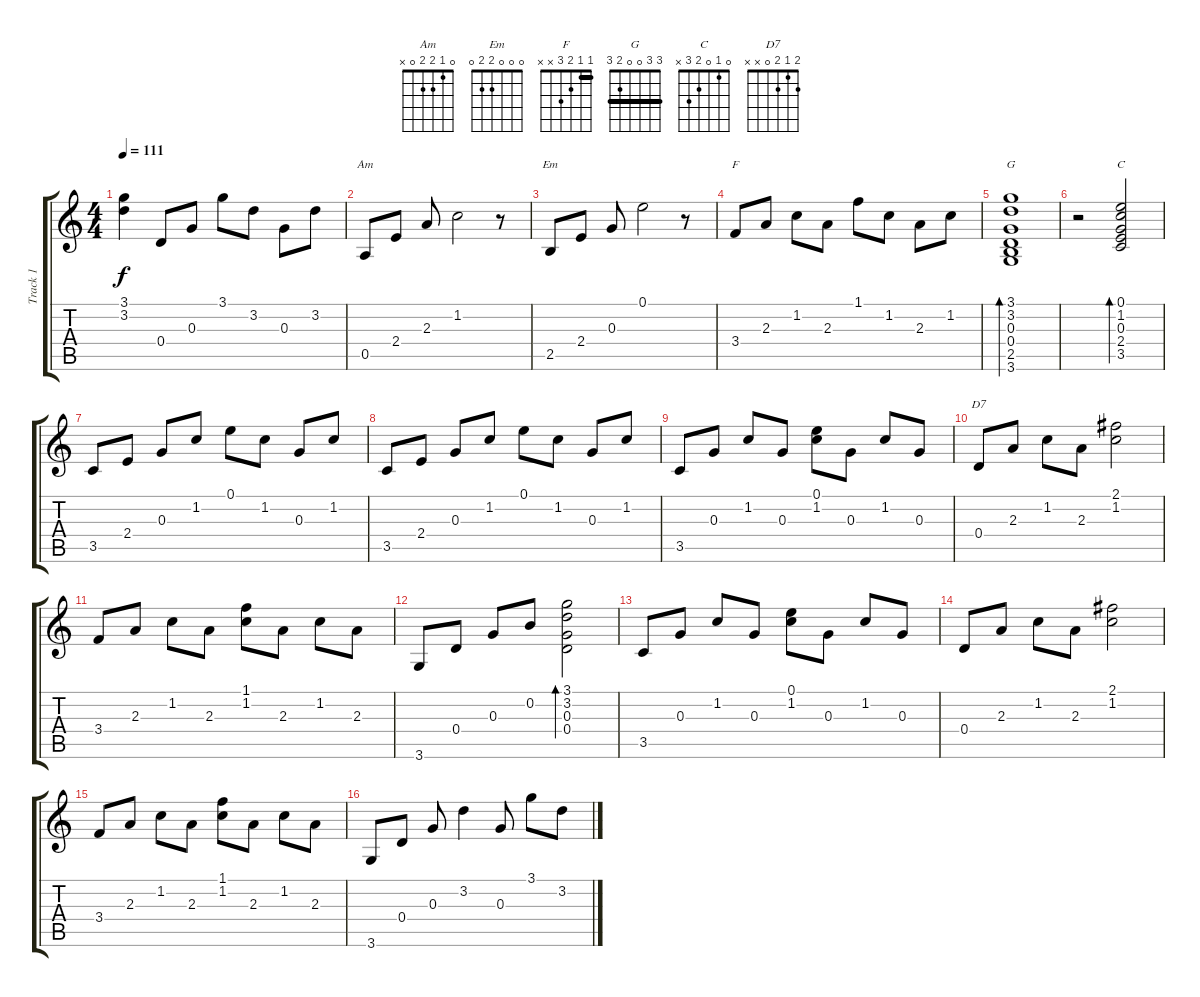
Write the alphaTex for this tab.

\track ("Track 1" "Track 1") {instrument acousticguitarsteel}
\staff {score tabs}
\tuning (E4 B3 G3 D3 A2 E2) {hide}
\chord ("Am" 0 1 2 2 0 x)
\chord ("Em" 0 0 0 2 2 0)
\chord ("F" 1 1 2 3 x x) {barre 1}
\chord ("G" 3 3 0 0 2 3) {barre 3}
\chord ("C" 0 1 0 2 3 x)
\chord ("D7" 2 1 2 0 x x)
\ts (4 4)
\tempo 111
\clef g2
\ks c
(3.1 3.2).4{dy f} 0.4.8 0.3.8 3.1.8 3.2.8 0.3.8 3.2.8 |
0.5.8{ch "Am"} 2.4.8 2.3.8 1.2.2 r.8 |
2.5.8{ch "Em"} 2.4.8 0.3.8 0.1.2 r.8 |
3.4.8{ch "F"} 2.3.8 1.2.8 2.3.8 1.1.8 1.2.8 2.3.8 1.2.8 |
(3.1 3.2 0.3 0.4 2.5 3.6).1{bd 240 ch "G"} |
r.2 (0.1 1.2 0.3 2.4 3.5).2{bd 240 ch "C"} |
3.5.8 2.4.8 0.3.8 1.2.8 0.1.8 1.2.8 0.3.8 1.2.8 |
3.5.8 2.4.8 0.3.8 1.2.8 0.1.8 1.2.8 0.3.8 1.2.8 |
3.5.8 0.3.8 1.2.8 0.3.8 (0.1 1.2).8 0.3.8 1.2.8 0.3.8 |
0.4.8{ch "D7"} 2.3.8 1.2.8 2.3.8 (2.1 1.2).2 |
3.4.8 2.3.8 1.2.8 2.3.8 (1.1 1.2).8 2.3.8 1.2.8 2.3.8 |
3.6.8 0.4.8 0.3.8 0.2.8 (3.1 3.2 0.3 0.4).2{bd 240} |
3.5.8 0.3.8 1.2.8 0.3.8 (0.1 1.2).8 0.3.8 1.2.8 0.3.8 |
0.4.8 2.3.8 1.2.8 2.3.8 (2.1 1.2).2 |
3.4.8 2.3.8 1.2.8 2.3.8 (1.1 1.2).8 2.3.8 1.2.8 2.3.8 |
3.6.8 0.4.8 0.3.8 3.2.4 0.3.8 3.1.8 3.2.8
